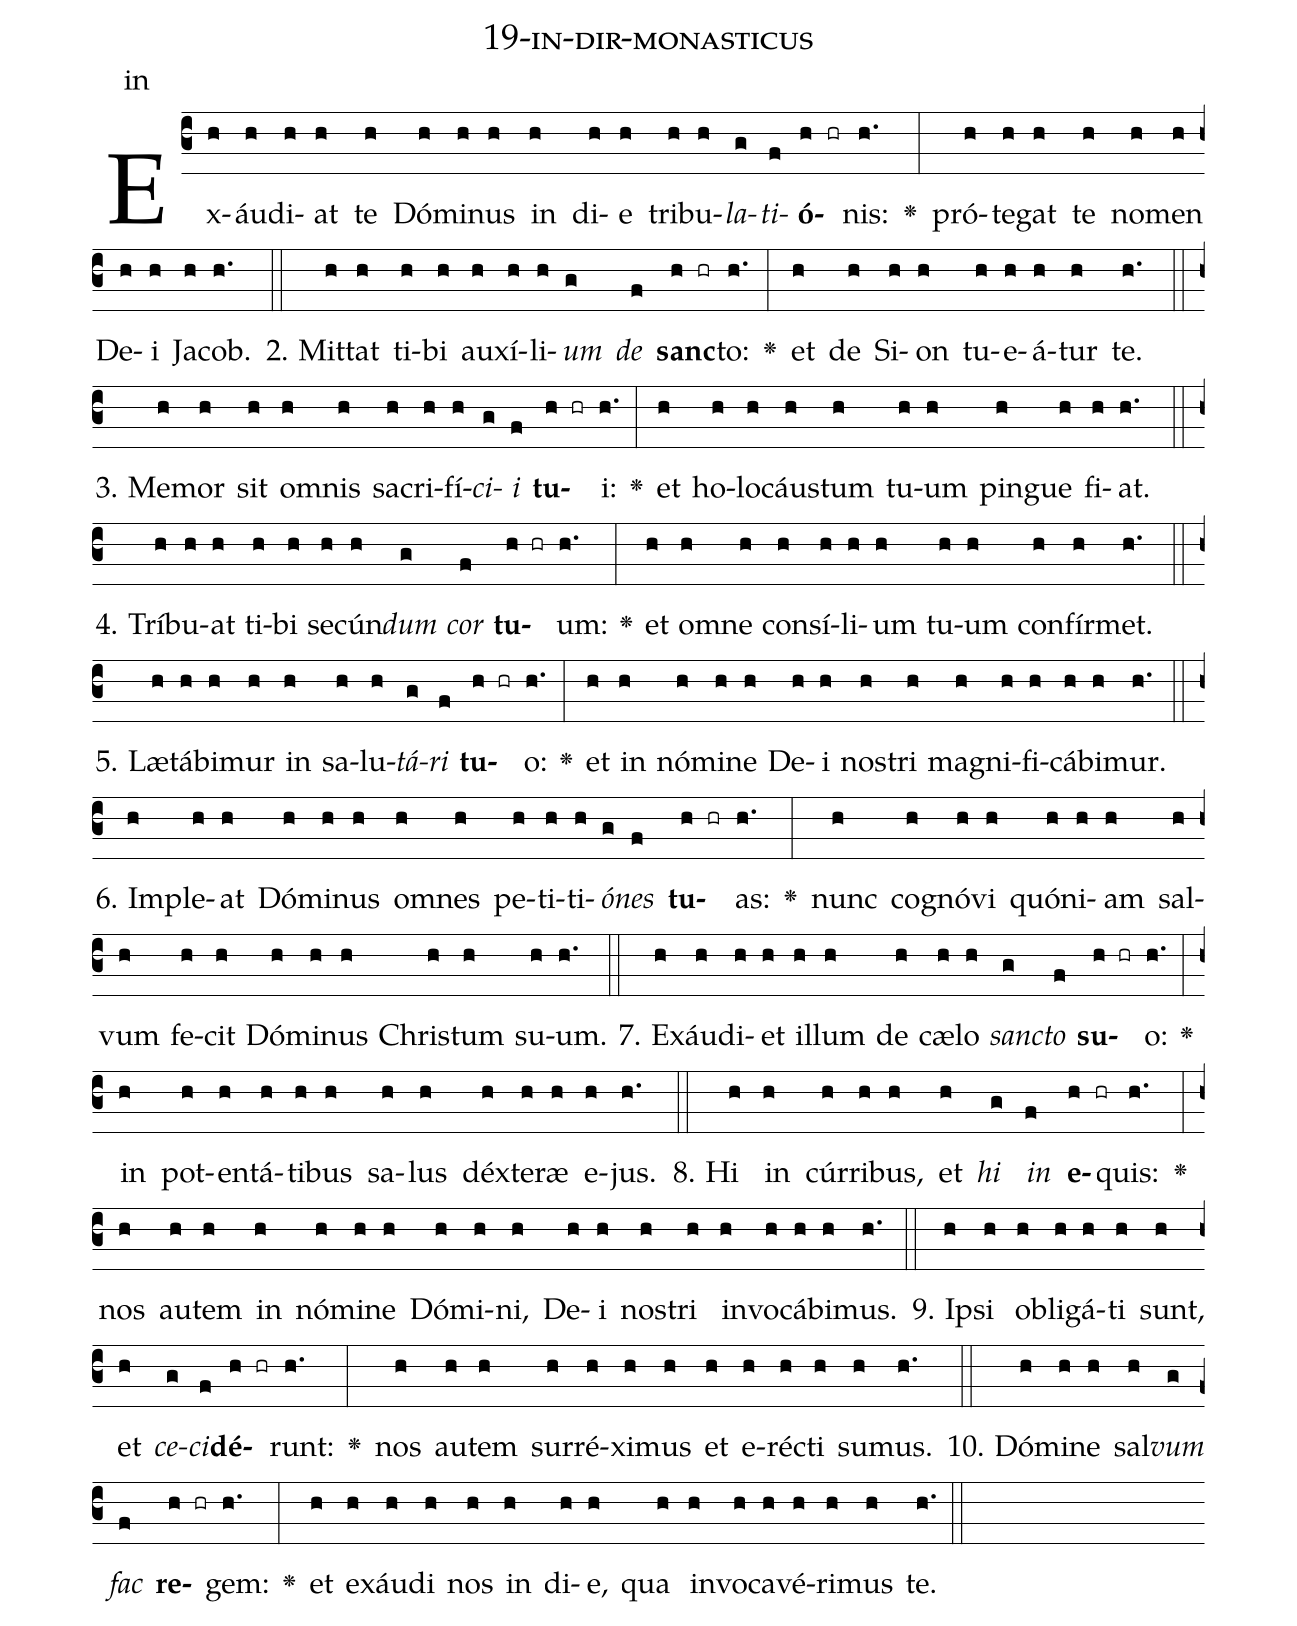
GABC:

name: 19-in-dir-monasticus;
annotation: in;
%%
(c3)Ex(h)áu(h)di(h)at(h) te(h) Dó(h)mi(h)nus(h) in(h) di(h)e(h) tri(h)bu(h)<i>la</i>(g)<i>ti</i>(f)<b>ó</b>(h hr)nis:(h.) <v>\greheightstar</v>(:) pró(h)te(h)gat(h) te(h) no(h)men(h) De(h)i(h) Ja(h)cob.(h.) (::)
2. Mit(h)tat(h) ti(h)bi(h) au(h)xí(h)li(h)<i>um</i>(g) <i>de</i>(f) <b>sanc</b>(h hr)to:(h.) <v>\greheightstar</v>(:) et(h) de(h) Si(h)on(h) tu(h)e(h)á(h)tur(h) te.(h.) (::)
3. Me(h)mor(h) sit(h) om(h)nis(h) sa(h)cri(h)fí(h)<i>ci</i>(g)<i>i</i>(f) <b>tu</b>(h hr)i:(h.) <v>\greheightstar</v>(:) et(h) ho(h)lo(h)cáus(h)tum(h) tu(h)um(h) pin(h)gue(h) fi(h)at.(h.) (::)
4. Trí(h)bu(h)at(h) ti(h)bi(h) se(h)cún(h)<i>dum</i>(g) <i>cor</i>(f) <b>tu</b>(h hr)um:(h.) <v>\greheightstar</v>(:) et(h) om(h)ne(h) con(h)sí(h)li(h)um(h) tu(h)um(h) con(h)fír(h)met.(h.) (::)
5. Læ(h)tá(h)bi(h)mur(h) in(h) sa(h)lu(h)<i>tá</i>(g)<i>ri</i>(f) <b>tu</b>(h hr)o:(h.) <v>\greheightstar</v>(:) et(h) in(h) nó(h)mi(h)ne(h) De(h)i(h) nos(h)tri(h) ma(h)gni(h)fi(h)cá(h)bi(h)mur.(h.) (::)
6. Im(h)ple(h)at(h) Dó(h)mi(h)nus(h) om(h)nes(h) pe(h)ti(h)ti(h)<i>ó</i>(g)<i>nes</i>(f) <b>tu</b>(h hr)as:(h.) <v>\greheightstar</v>(:) nunc(h) co(h)gnó(h)vi(h) quón(h)i(h)am(h) sal(h)vum(h) fe(h)cit(h) Dó(h)mi(h)nus(h) Chris(h)tum(h) su(h)um.(h.) (::)
7. Ex(h)áu(h)di(h)et(h) il(h)lum(h) de(h) cæ(h)lo(h) <i>sanc</i>(g)<i>to</i>(f) <b>su</b>(h hr)o:(h.) <v>\greheightstar</v>(:) in(h) pot(h)en(h)tá(h)ti(h)bus(h) sa(h)lus(h) déx(h)te(h)ræ(h) e(h)jus.(h.) (::)
8. Hi(h) in(h) cúr(h)ri(h)bus,(h) et(h) <i>hi</i>(g) <i>in</i>(f) <b>e</b>(h hr)quis:(h.) <v>\greheightstar</v>(:) nos(h) au(h)tem(h) in(h) nó(h)mi(h)ne(h) Dó(h)mi(h)ni,(h) De(h)i(h) nos(h)tri(h) in(h)vo(h)cá(h)bi(h)mus.(h.) (::)
9. Ip(h)si(h) ob(h)li(h)gá(h)ti(h) sunt,(h) et(h) <i>ce</i>(g)<i>ci</i>(f)<b>dé</b>(h hr)runt:(h.) <v>\greheightstar</v>(:) nos(h) au(h)tem(h) sur(h)ré(h)xi(h)mus(h) et(h) e(h)réc(h)ti(h) su(h)mus.(h.) (::)
10. Dó(h)mi(h)ne(h) sal(h)<i>vum</i>(g) <i>fac</i>(f) <b>re</b>(h hr)gem:(h.) <v>\greheightstar</v>(:) et(h) ex(h)áu(h)di(h) nos(h) in(h) di(h)e,(h) qua(h) in(h)vo(h)ca(h)vé(h)ri(h)mus(h) te.(h.) (::)
